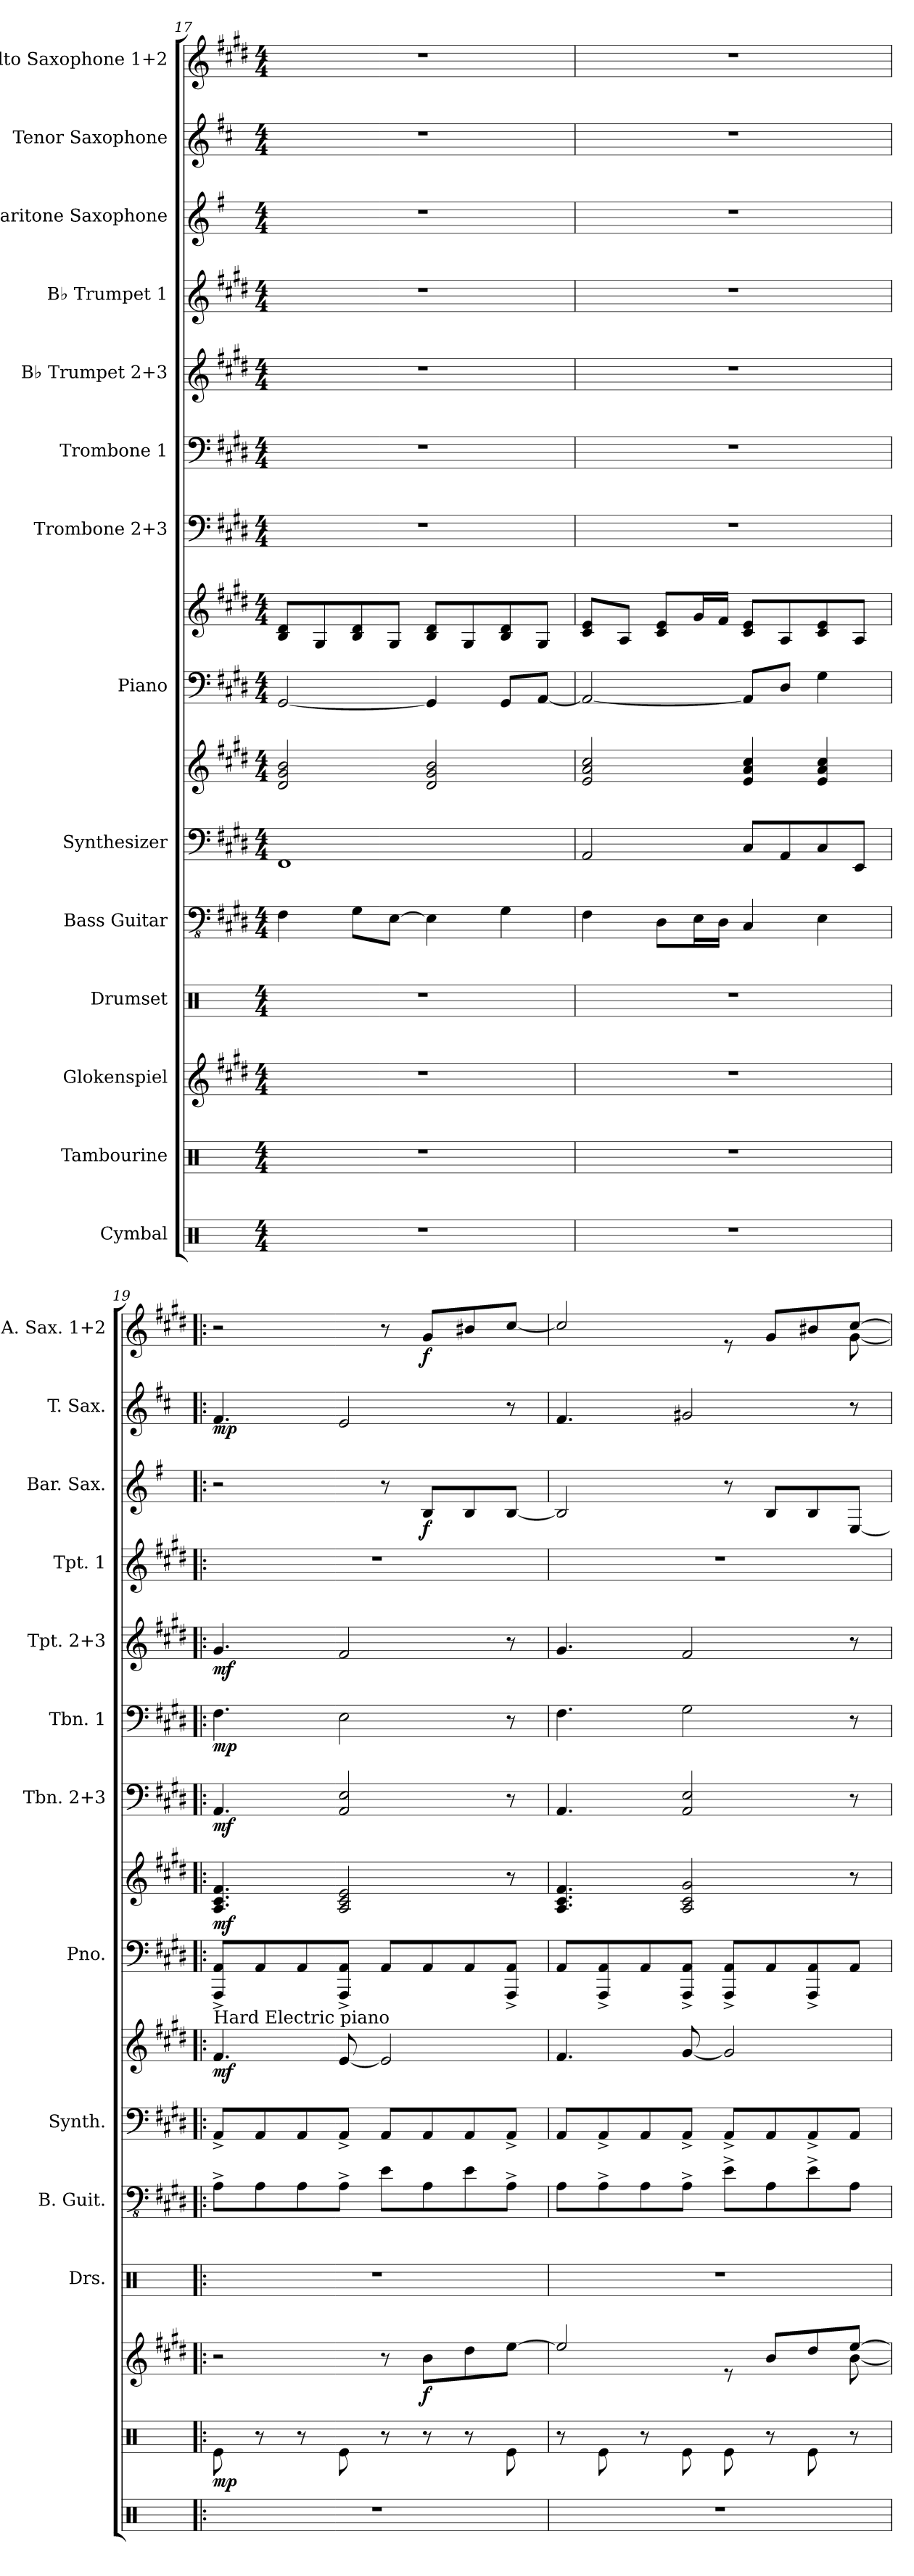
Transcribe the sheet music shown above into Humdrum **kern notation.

**kern	**kern	**dynam	**kern	**dynam	**kern	**kern	**kern	**kern	**dynam	**kern	**kern	**dynam	**kern	**dynam	**kern	**dynam	**kern	**dynam	**kern	**kern	**dynam	**kern	**dynam	**kern	**dynam
*part14	*part13	*part13	*part12	*part12	*part11	*part10	*part9	*part9	*part9	*part8	*part8	*part8	*part7	*part7	*part6	*part6	*part5	*part5	*part4	*part3	*part3	*part2	*part2	*part1	*part1
*staff16	*staff15	*staff15	*staff14	*staff14	*staff13	*staff12	*staff11	*staff10	*staff10/11	*staff9	*staff8	*staff8/9	*staff7	*staff7	*staff6	*staff6	*staff5	*staff5	*staff4	*staff3	*staff3	*staff2	*staff2	*staff1	*staff1
*I"Cymbal	*I"Tambourine	*	*I"Glokenspiel	*	*I"Drumset	*I"Bass Guitar	*I"Synthesizer	*	*	*I"Piano	*	*	*I"Trombone 2+3	*	*I"Trombone 1	*	*I"B♭ Trumpet 2+3	*	*I"B♭ Trumpet 1	*I"Baritone Saxophone	*	*I"Tenor Saxophone	*	*I"Alto Saxophone 1+2	*
*	*	*	*	*	*I'Drs.	*I'B. Guit.	*I'Synth.	*	*	*I'Pno.	*	*	*I'Tbn. 2+3	*	*I'Tbn. 1	*	*I'Tpt. 2+3	*	*I'Tpt. 1	*I'Bar. Sax.	*	*I'T. Sax.	*	*I'A. Sax. 1+2	*
*clefX	*clefX	*	*clefG2	*	*clefX	*clefFv4	*clefF4	*clefG2	*	*clefF4	*clefG2	*	*clefF4	*	*clefF4	*	*clefG2	*	*clefG2	*clefG2	*	*clefG2	*	*clefG2	*
*	*	*	*ITrd-14c-24	*	*	*	*	*	*	*	*	*	*	*	*	*	*ITrd1c2	*	*ITrd1c2	*ITrd12c21	*	*ITrd8c14	*	*ITrd5c9	*
*k[]	*k[]	*	*k[f#c#g#d#]	*	*k[]	*k[f#c#g#d#]	*k[f#c#g#d#]	*k[f#c#g#d#]	*	*k[f#c#g#d#]	*k[f#c#g#d#]	*	*k[f#c#g#d#]	*	*k[f#c#g#d#]	*	*k[f#c#]	*	*k[f#c#]	*k[f#]	*	*k[f#c#]	*	*k[f#]	*
*M4/4	*M4/4	*	*M4/4	*	*M4/4	*M4/4	*M4/4	*M4/4	*	*M4/4	*M4/4	*	*M4/4	*	*M4/4	*	*M4/4	*	*M4/4	*M4/4	*	*M4/4	*	*M4/4	*
=17	=17	=17	=17	=17	=17	=17	=17	=17	=17	=17	=17	=17	=17	=17	=17	=17	=17	=17	=17	=17	=17	=17	=17	=17	=17
1r	1r	.	1r	.	1r	4FF#\	1FF#	2d#/ 2g#/ 2b/	.	[2GG#/	8B/ 8d#/L	.	1r	.	1r	.	1r	.	1r	1r	.	1r	.	1r	.
.	.	.	.	.	.	.	.	.	.	.	8G#/	.	.	.	.	.	.	.	.	.	.	.	.	.	.
.	.	.	.	.	.	8GG#\L	.	.	.	.	8B/ 8d#/	.	.	.	.	.	.	.	.	.	.	.	.	.	.
.	.	.	.	.	.	[8EE\J	.	.	.	.	8G#/J	.	.	.	.	.	.	.	.	.	.	.	.	.	.
.	.	.	.	.	.	4EE\]	.	2d#/ 2g#/ 2b/	.	4GG#/]	8B/ 8d#/L	.	.	.	.	.	.	.	.	.	.	.	.	.	.
.	.	.	.	.	.	.	.	.	.	.	8G#/	.	.	.	.	.	.	.	.	.	.	.	.	.	.
.	.	.	.	.	.	4GG#\	.	.	.	8GG#/L	8B/ 8d#/	.	.	.	.	.	.	.	.	.	.	.	.	.	.
.	.	.	.	.	.	.	.	.	.	[8AA/J	8G#/J	.	.	.	.	.	.	.	.	.	.	.	.	.	.
=18	=18	=18	=18	=18	=18	=18	=18	=18	=18	=18	=18	=18	=18	=18	=18	=18	=18	=18	=18	=18	=18	=18	=18	=18	=18
1r	1r	.	1r	.	1r	4FF#\	2AA/	2e/ 2a/ 2cc#/	.	2AA/_	8c#/ 8e/L	.	1r	.	1r	.	1r	.	1r	1r	.	1r	.	1r	.
.	.	.	.	.	.	.	.	.	.	.	8A/J	.	.	.	.	.	.	.	.	.	.	.	.	.	.
.	.	.	.	.	.	8DD#\L	.	.	.	.	8c#/ 8e/L	.	.	.	.	.	.	.	.	.	.	.	.	.	.
.	.	.	.	.	.	16EE\L	.	.	.	.	16g#/L	.	.	.	.	.	.	.	.	.	.	.	.	.	.
.	.	.	.	.	.	16DD#\JJ	.	.	.	.	16f#/JJ	.	.	.	.	.	.	.	.	.	.	.	.	.	.
.	.	.	.	.	.	4CC#/	8C#/L	4e/ 4a/ 4cc#/	.	8AA/L]	8c#/ 8e/L	.	.	.	.	.	.	.	.	.	.	.	.	.	.
.	.	.	.	.	.	.	8AA/	.	.	8D#/J	8A/	.	.	.	.	.	.	.	.	.	.	.	.	.	.
.	.	.	.	.	.	4EE\	8C#/	4e/ 4a/ 4cc#/	.	4G#\	8c#/ 8e/	.	.	.	.	.	.	.	.	.	.	.	.	.	.
.	.	.	.	.	.	.	8EE/J	.	.	.	8A/J	.	.	.	.	.	.	.	.	.	.	.	.	.	.
!!LO:PB:g=z
=19!|:	=19!|:	=19!|:	=19!|:	=19!|:	=19!|:	=19!|:	=19!|:	=19!|:	=19!|:	=19!|:	=19!|:	=19!|:	=19!|:	=19!|:	=19!|:	=19!|:	=19!|:	=19!|:	=19!|:	=19!|:	=19!|:	=19!|:	=19!|:	=19!|:	=19!|:
!	!	!	!	!	!	!	!	!LO:TX:a:t=Hard Electric piano	!	!	!	!	!	!	!	!	!	!	!	!	!	!	!	!	!
!	!	!LO:DY:b	!	!	!	!	!	!	!LO:DY:b	!	!	!LO:DY:b	!	!LO:DY:b	!	!LO:DY:b	!	!LO:DY:b	!	!	!	!	!LO:DY:b	!	!
1r	8Re\	mp	2r	.	1r	8AA^\L	8AA^/L	4.f#/	mf	8AAA/^ 8AA/^L	4.A/ 4.c#/ 4.f#/	mf	4.AA/	mf	4.F#\	mp	4.f#/	mf	1r	2r	.	4.F#/	mp	2r	.
.	8r	.	.	.	.	8AA\	8AA/	.	.	8AA/	.	.	.	.	.	.	.	.	.	.	.	.	.	.	.
.	8r	.	.	.	.	8AA\	8AA/	.	.	8AA/	.	.	.	.	.	.	.	.	.	.	.	.	.	.	.
.	8Re\	.	.	.	.	8AA^\J	8AA^/J	[8e/	.	8AAA/^ 8AA/^J	2A/ 2c#/ 2e/	.	2AA/ 2E/	.	2E\	.	2e/	.	.	.	.	2E/	.	.	.
.	8r	.	8r	.	.	8E\L	8AA/L	2e/]	.	8AA/L	.	.	.	.	.	.	.	.	.	8r	.	.	.	8r	.
!	!	!	!	!LO:DY:b	!	!	!	!	!	!	!	!	!	!	!	!	!	!	!	!	!LO:DY:b	!	!	!	!LO:DY:b
.	8r	.	8bbb\L	f	.	8AA\	8AA/	.	.	8AA/	.	.	.	.	.	.	.	.	.	8BB/L	f	.	.	8B/L	f
.	8r	.	8dddd#\	.	.	8E\	8AA/	.	.	8AA/	.	.	.	.	.	.	.	.	.	8BB/	.	.	.	8d#X/	.
.	8Re\	.	[8eeee\J	.	.	8AA^\J	8AA^/J	.	.	8AAA/^ 8AA/^J	8r	.	8r	.	8r	.	8r	.	.	[8BB/J	.	8r	.	[8e/J	.
=20	=20	=20	=20	=20	=20	=20	=20	=20	=20	=20	=20	=20	=20	=20	=20	=20	=20	=20	=20	=20	=20	=20	=20	=20	=20
*	*	*	*^	*	*	*	*	*	*	*	*	*	*	*	*	*	*	*	*	*	*	*	*	*^	*
1r	8r	.	2eeee/]	2..ryy	.	1r	8AA\L	8AA/L	4.f#/	.	8AA/L	4.A/ 4.c#/ 4.f#/	.	4.AA/	.	4.F#\	.	4.f#/	.	1r	2BB/]	.	4.F#/	.	2e/]	2..ryy	.
.	8Re\	.	.	.	.	.	8AA^\	8AA^/	.	.	8AAA/^ 8AA/^	.	.	.	.	.	.	.	.	.	.	.	.	.	.	.	.
.	8r	.	.	.	.	.	8AA\	8AA/	.	.	8AA/	.	.	.	.	.	.	.	.	.	.	.	.	.	.	.	.
.	8Re\	.	.	.	.	.	8AA^\J	8AA^/J	[8g#/	.	8AAA/^ 8AA/^J	2A/ 2c#/ 2g#/	.	2AA/ 2E/	.	2G#\	.	2e/	.	.	.	.	2G#X/	.	.	.	.
.	8Re\	.	8re	.	.	.	8E^\L	8AA^/L	2g#/]	.	8AAA/^ 8AA/^L	.	.	.	.	.	.	.	.	.	8r	.	.	.	8re	.	.
.	8r	.	8bbb/L	.	.	.	8AA\	8AA/	.	.	8AA/	.	.	.	.	.	.	.	.	.	8BB/L	.	.	.	8B/L	.	.
.	8Re\	.	8dddd#/	.	.	.	8E^\	8AA^/	.	.	8AAA/^ 8AA/^	.	.	.	.	.	.	.	.	.	8BB/	.	.	.	8d#X/	.	.
.	8r	.	[8eeee/J	[8bbb\	.	.	8AA\J	8AA/J	.	.	8AA/J	8r	.	8r	.	8r	.	8r	.	.	[8EE/J	.	8r	.	[8e/J	[8B\	.
*	*	*	*v	*v	*	*	*	*	*	*	*	*	*	*	*	*	*	*	*	*	*	*	*	*	*v	*v	*
=	=	=	=	=	=	=	=	=	=	=	=	=	=	=	=	=	=	=	=	=	=	=	=	=	=
*-	*-	*-	*-	*-	*-	*-	*-	*-	*-	*-	*-	*-	*-	*-	*-	*-	*-	*-	*-	*-	*-	*-	*-	*-	*-
